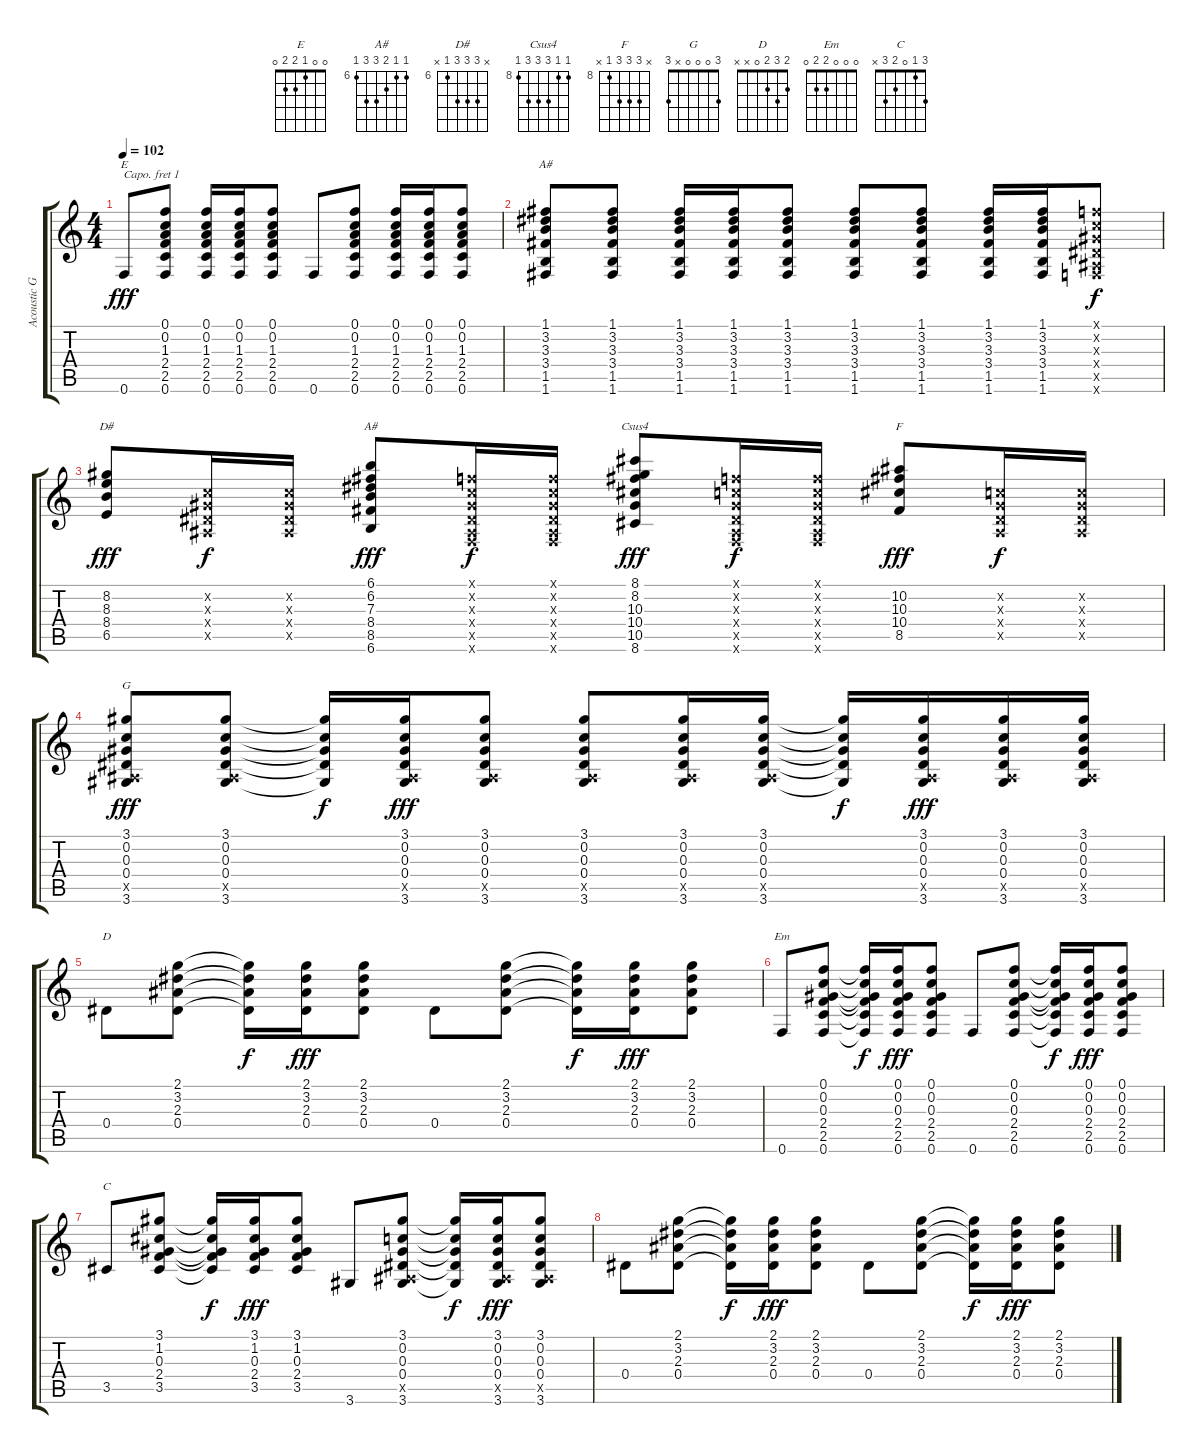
\track ("Acoustic Guitar 2" "Acoustic G") {instrument acousticguitarsteel}
\staff {score tabs}
\capo 1
\tuning (E4 B3 G3 D3 A2 E2) {hide}
\chord ("E" 0 0 1 2 2 0)
\chord ("A#" 1 3 3 3 1 1)
\chord ("D#" x 8 8 8 6 x) {firstfret 6}
\chord ("A#" 6 6 7 8 8 6) {firstfret 6}
\chord ("Csus4" 8 8 10 10 10 8) {firstfret 8}
\chord ("F" x 10 10 10 8 x) {firstfret 8}
\chord ("G" 3 0 0 0 x 3)
\chord ("D" 2 3 2 0 x x)
\chord ("Em" 0 0 0 2 2 0)
\chord ("C" 3 1 0 2 3 x)
\ts (4 4)
\tempo 102
\clef g2
\ks c
0.6.8{ch "E" dy fff} (0.1 0.2 1.3 2.4 2.5 0.6).8 (0.1 0.2 1.3 2.4 2.5 0.6).16 (0.1 0.2 1.3 2.4 2.5 0.6).16 (0.1 0.2 1.3 2.4 2.5 0.6).8 0.6.8 (0.1 0.2 1.3 2.4 2.5 0.6).8 (0.1 0.2 1.3 2.4 2.5 0.6).16 (0.1 0.2 1.3 2.4 2.5 0.6).16 (0.1 0.2 1.3 2.4 2.5 0.6).8 |
(1.1 3.2 3.3 3.4 1.5 1.6).8{ch "A#"} (1.1 3.2 3.3 3.4 1.5 1.6).8 (1.1 3.2 3.3 3.4 1.5 1.6).16 (1.1 3.2 3.3 3.4 1.5 1.6).16 (1.1 3.2 3.3 3.4 1.5 1.6).8 (1.1 3.2 3.3 3.4 1.5 1.6).8 (1.1 3.2 3.3 3.4 1.5 1.6).8 (1.1 3.2 3.3 3.4 1.5 1.6).16 (1.1 3.2 3.3 3.4 1.5 1.6).16 (0.1{x} 0.2{x} 0.3{x} 0.4{x} 0.5{x} 0.6{x}).8{dy f} |
(8.2 8.3 8.4 6.5).8{ch "D#" dy fff} (0.2{x} 0.3{x} 0.4{x} 0.5{x}).16{dy f} (0.2{x} 0.3{x} 0.4{x} 0.5{x}).16 (6.1 6.2 7.3 8.4 8.5 6.6).8{ch "A#" dy fff} (0.1{x} 0.2{x} 0.3{x} 0.4{x} 0.5{x} 0.6{x}).16{dy f} (0.1{x} 0.2{x} 0.3{x} 0.4{x} 0.5{x} 0.6{x}).16 (8.1 8.2 10.3 10.4 10.5 8.6).8{ch "Csus4" dy fff} (0.1{x} 0.2{x} 0.3{x} 0.4{x} 0.5{x} 0.6{x}).16{dy f} (0.1{x} 0.2{x} 0.3{x} 0.4{x} 0.5{x} 0.6{x}).16 (10.2 10.3 10.4 8.5).8{ch "F" dy fff} (0.2{x} 0.3{x} 0.4{x} 0.5{x}).16{dy f} (0.2{x} 0.3{x} 0.4{x} 0.5{x}).16 |
(3.1 0.2 0.3 0.4 0.5{x} 3.6).8{ch "G" dy fff} (3.1 0.2 0.3 0.4 0.5{x} 3.6).8 (3.1{t} 0.2{t} 0.3{t} 0.4{t} 3.6{t}).16{dy f} (3.1 0.2 0.3 0.4 0.5{x} 3.6).16{dy fff} (3.1 0.2 0.3 0.4 0.5{x} 3.6).8 (3.1 0.2 0.3 0.4 0.5{x} 3.6).8 (3.1 0.2 0.3 0.4 0.5{x} 3.6).16 (3.1 0.2 0.3 0.4 0.5{x} 3.6).16 (3.1{t} 0.2{t} 0.3{t} 0.4{t} 3.6{t}).16{dy f} (3.1 0.2 0.3 0.4 0.5{x} 3.6).16{dy fff} (3.1 0.2 0.3 0.4 0.5{x} 3.6).16 (3.1 0.2 0.3 0.4 0.5{x} 3.6).16 |
0.4.8{ch "D"} (2.1 3.2 2.3 0.4).8 (2.1{t} 3.2{t} 2.3{t} 0.4{t}).16{dy f} (2.1 3.2 2.3 0.4).16{dy fff} (2.1 3.2 2.3 0.4).8 0.4.8 (2.1 3.2 2.3 0.4).8 (2.1{t} 3.2{t} 2.3{t} 0.4{t}).16{dy f} (2.1 3.2 2.3 0.4).16{dy fff} (2.1 3.2 2.3 0.4).8 |
0.6.8{ch "Em"} (0.1 0.2 0.3 2.4 2.5 0.6).8 (0.1{t} 0.2{t} 0.3{t} 2.4{t} 2.5{t} 0.6{t}).16{dy f} (0.1 0.2 0.3 2.4 2.5 0.6).16{dy fff} (0.1 0.2 0.3 2.4 2.5 0.6).8 0.6.8 (0.1 0.2 0.3 2.4 2.5 0.6).8 (0.1{t} 0.2{t} 0.3{t} 2.4{t} 2.5{t} 0.6{t}).16{dy f} (0.1 0.2 0.3 2.4 2.5 0.6).16{dy fff} (0.1 0.2 0.3 2.4 2.5 0.6).8 |
3.5.8{ch "C"} (3.1 1.2 0.3 2.4 3.5).8 (3.1{t} 1.2{t} 0.3{t} 2.4{t} 3.5{t}).16{dy f} (3.1 1.2 0.3 2.4 3.5).16{dy fff} (3.1 1.2 0.3 2.4 3.5).8 3.6.8 (3.1 0.2 0.3 0.4 0.5{x} 3.6).8 (3.1{t} 0.2{t} 0.3{t} 0.4{t} 3.6{t}).16{dy f} (3.1 0.2 0.3 0.4 0.5{x} 3.6).16{dy fff} (3.1 0.2 0.3 0.4 0.5{x} 3.6).8 |
0.4.8 (2.1 3.2 2.3 0.4).8 (2.1{t} 3.2{t} 2.3{t} 0.4{t}).16{dy f} (2.1 3.2 2.3 0.4).16{dy fff} (2.1 3.2 2.3 0.4).8 0.4.8 (2.1 3.2 2.3 0.4).8 (2.1{t} 3.2{t} 2.3{t} 0.4{t}).16{dy f} (2.1 3.2 2.3 0.4).16{dy fff} (2.1 3.2 2.3 0.4).8
